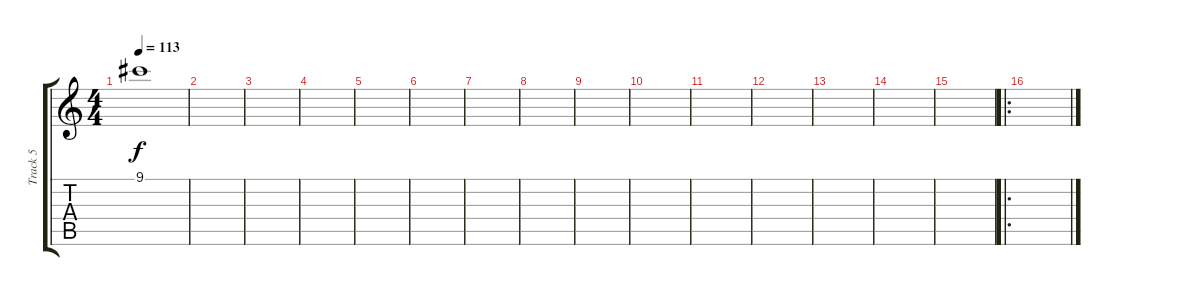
\track ("Track 5" "Track 5") {instrument musicbox}
\staff {score tabs}
\tuning (E5 B4 G4 D3 A2 E2) {hide}
\ts (4 4)
\tempo 113
\clef g2
\ks c
9.1{t}.1{dy f} |
|
|
|
|
|
|
|
|
|
|
|
|
|
|
\ro
